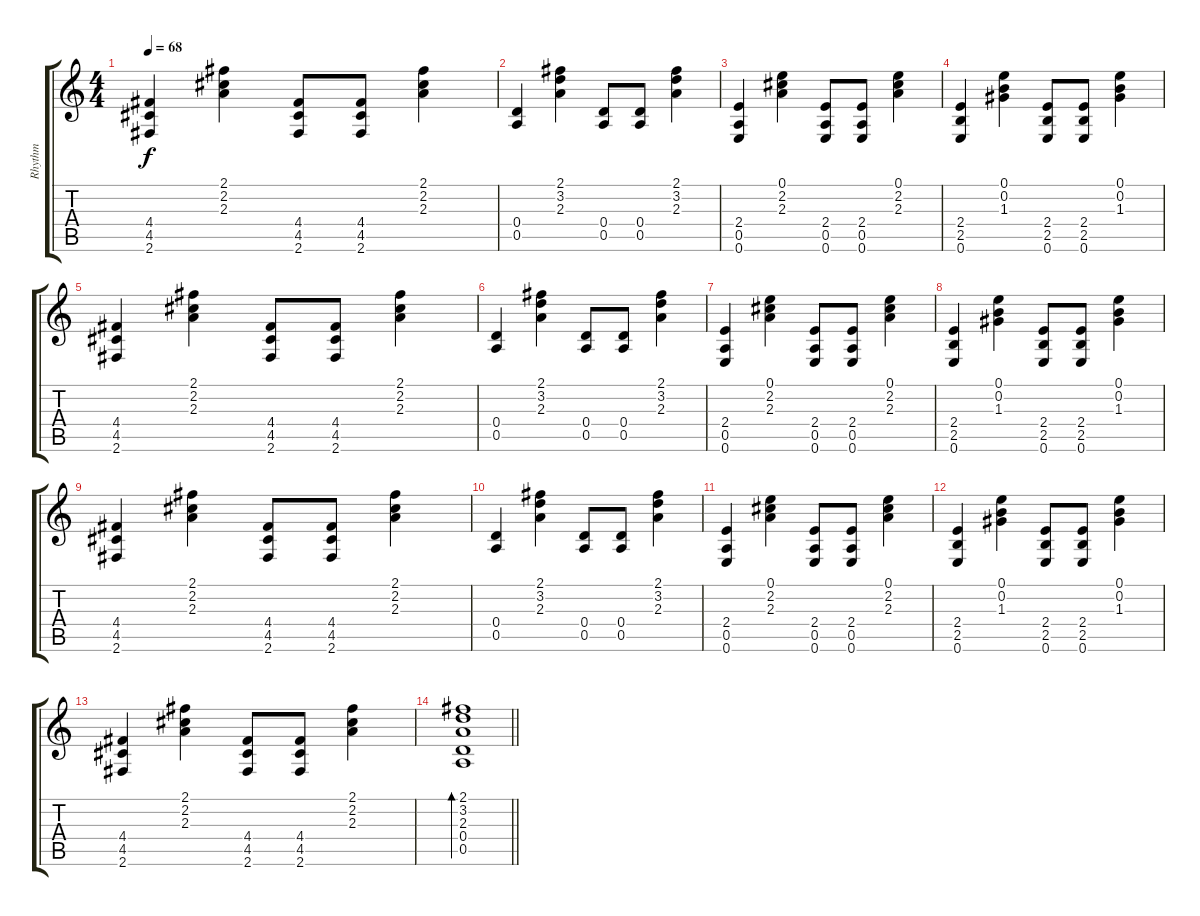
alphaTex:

\track ("Rhythm" "Rhythm") {instrument acousticguitarsteel}
\staff {score tabs}
\tuning (E4 B3 G3 D3 A2 E2) {hide}
\ts (4 4)
\tempo 68
\clef g2
\ks c
(4.4 4.5 2.6).4{dy f} (2.1 2.2 2.3).4 (4.4 4.5 2.6).8 (4.4 4.5 2.6).8 (2.1 2.2 2.3).4 |
(0.4 0.5).4 (2.1 3.2 2.3).4 (0.4 0.5).8 (0.4 0.5).8 (2.1 3.2 2.3).4 |
(2.4 0.5 0.6).4 (0.1 2.2 2.3).4 (2.4 0.5 0.6).8 (2.4 0.5 0.6).8 (0.1 2.2 2.3).4 |
(2.4 2.5 0.6).4 (0.1 0.2 1.3).4 (2.4 2.5 0.6).8 (2.4 2.5 0.6).8 (0.1 0.2 1.3).4 |
(4.4 4.5 2.6).4 (2.1 2.2 2.3).4 (4.4 4.5 2.6).8 (4.4 4.5 2.6).8 (2.1 2.2 2.3).4 |
(0.4 0.5).4 (2.1 3.2 2.3).4 (0.4 0.5).8 (0.4 0.5).8 (2.1 3.2 2.3).4 |
(2.4 0.5 0.6).4 (0.1 2.2 2.3).4 (2.4 0.5 0.6).8 (2.4 0.5 0.6).8 (0.1 2.2 2.3).4 |
(2.4 2.5 0.6).4 (0.1 0.2 1.3).4 (2.4 2.5 0.6).8 (2.4 2.5 0.6).8 (0.1 0.2 1.3).4 |
(4.4 4.5 2.6).4 (2.1 2.2 2.3).4 (4.4 4.5 2.6).8 (4.4 4.5 2.6).8 (2.1 2.2 2.3).4 |
(0.4 0.5).4 (2.1 3.2 2.3).4 (0.4 0.5).8 (0.4 0.5).8 (2.1 3.2 2.3).4 |
(2.4 0.5 0.6).4 (0.1 2.2 2.3).4 (2.4 0.5 0.6).8 (2.4 0.5 0.6).8 (0.1 2.2 2.3).4 |
(2.4 2.5 0.6).4 (0.1 0.2 1.3).4 (2.4 2.5 0.6).8 (2.4 2.5 0.6).8 (0.1 0.2 1.3).4 |
(4.4 4.5 2.6).4 (2.1 2.2 2.3).4 (4.4 4.5 2.6).8 (4.4 4.5 2.6).8 (2.1 2.2 2.3).4 |
\barLineRight lightlight
(2.1 3.2 2.3 0.4 0.5).1{bd 120}
